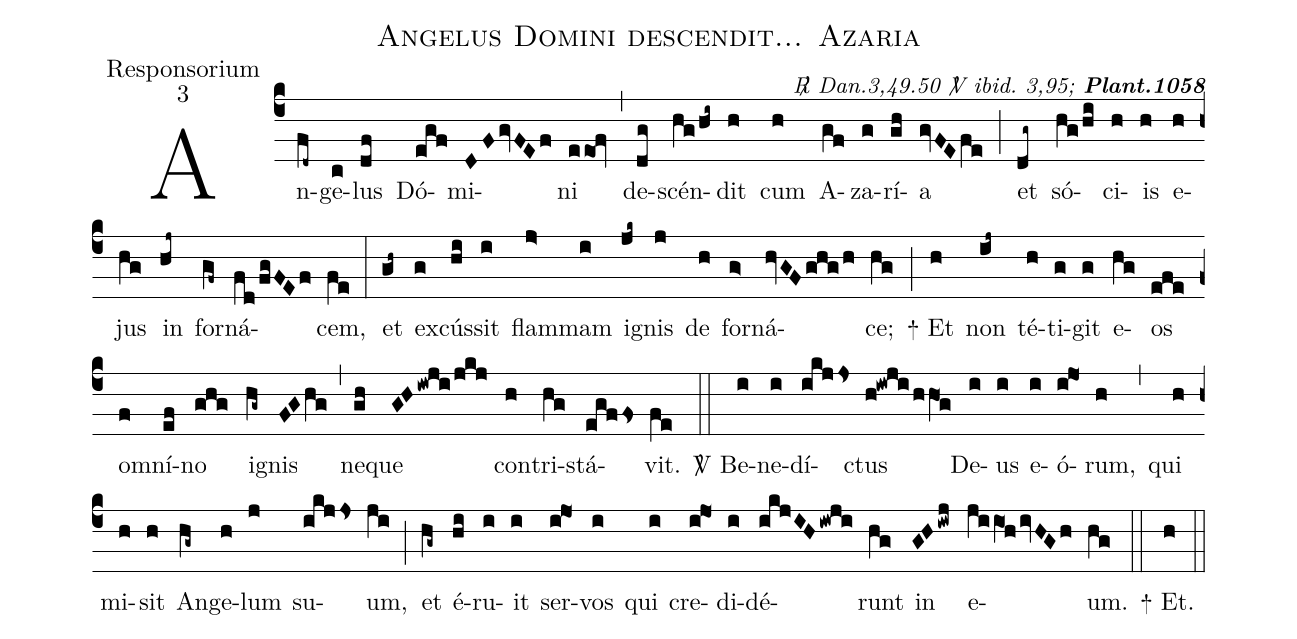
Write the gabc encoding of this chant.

name:Angelus Domini descendit... Azaria;
office-part:Responsorium;
mode:3;
commentary:{\itshape\mdseries \Rbar\  Dan.3,49.50 \Vbar\  ibid.\ 3,95;\/}  {\bfseries Plant.1058};
%%
(c4) An(fd~)ge(c)lus(df) Dó(egf)mi(DFgvFEf)ni(eeo1!fv) (,)
de(dg)scén(hg/hi~)dit(h) cum(h) A(gf)za(g)rí(gh)a(gvFEfe) (;)
et(dg~) só(hg/hi)ci(h)is(h) e(h)jus(hg) in(hj~) for(gf~)ná(fd/fgFEf)cem,(fe) (:)
et(gh~) ex(g)cús(hi)sit(i) flam(j>)mam(i) i(jk~)gnis(j) de(h) for(g>)ná(hvGFghg/h)ce;(hg) (;)
<sp>+</sp> Et(h) non(ij~) té(h)ti(g)git(g) e(hg)os(efe) o(f)mní(ef)no(ghg) i(hg~)gnis(FGhg) (,)
ne(gh)que(GHiwji/jkj) con(h)tri(hg)stá(egfFs)vit.(fe) (::)
<sp>V/</sp> Be(i)ne(i)dí(ikjJs)ctus(h!iwji/hhO1g) De(i)us(i) e(i)ó(i!jo1)rum,(h) (,)
qui(h) mi(h)sit(h) An(hg~)ge(h)lum(j) su(ikjJs)um,(ji) (;)
et(hg~) é(hi)ru(i)it(i) ser(i!jo1)vos(i) qui(i) cre(i!jo1)di(i)dé(ikjIHiwji)runt(hg) in(GHiwj) e(jiiO1hivHGh)um.(hg) (::)
<sp>+</sp> Et.(h) (::)
